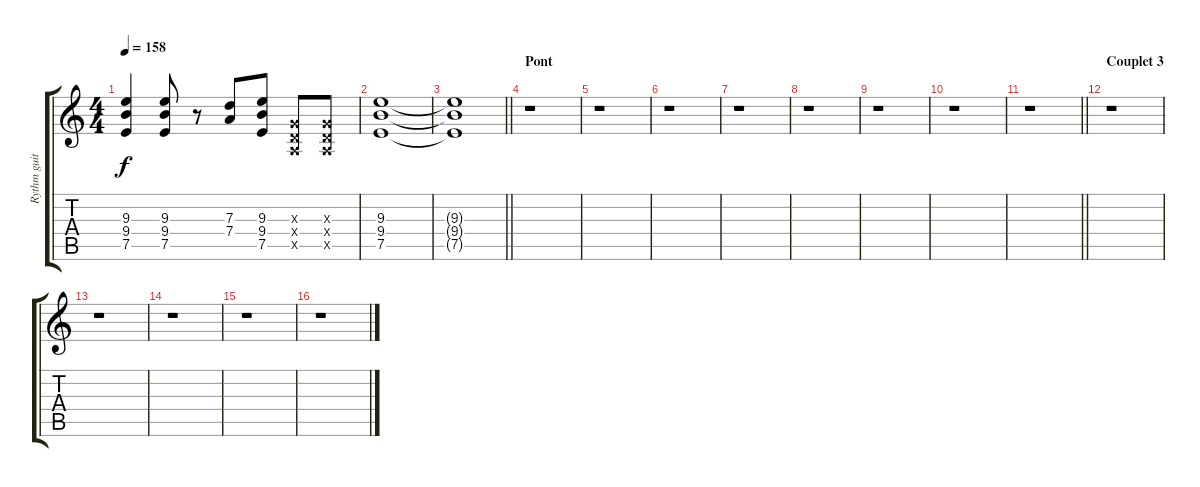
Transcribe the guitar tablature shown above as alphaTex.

\track ("Rythm guitar" "Rythm guit") {instrument overdrivenguitar}
\staff {score tabs}
\tuning (E4 B3 G3 D3 A2 E2) {hide}
\ts (4 4)
\tempo 158
\clef g2
\ks c
(9.3{t} 9.4{t} 7.5{t}).4{dy f} (9.3 9.4 7.5).8 r.8 (7.3 7.4).8 (9.3 9.4 7.5).8 (0.3{x} 0.4{x} 0.5{x}).8 (0.3{x} 0.4{x} 0.5{x}).8 |
(9.3 9.4 7.5).1{volume 4} |
\barLineRight lightlight
(9.3{t} 9.4{t} 7.5{t}).1 |
\section ("" "Pont ")
r.1 |
r.1 |
r.1 |
r.1 |
r.1 |
r.1 |
r.1 |
\barLineRight lightlight
r.1 |
\section ("" "Couplet 3")
r.1 |
r.1 |
r.1 |
r.1 |
r.1
